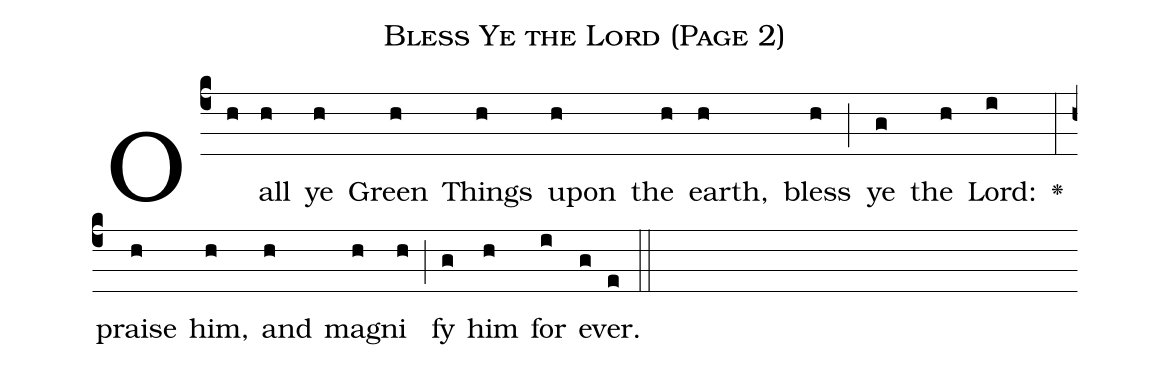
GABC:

name: Bless Ye the Lord (Page 2);
%%
(c4)O(h) all(h) ye(h) Green(h) Things(h) upon(h) the(h) earth,(h) bless(h) (;) ye(g) the(h) Lord:(i) <v>\greheightstar</v>(:) praise(h) him,(h) and(h) mag(h)ni(h) (;) fy(g) him(h) for(i) ev(g)er.(e) (::)
